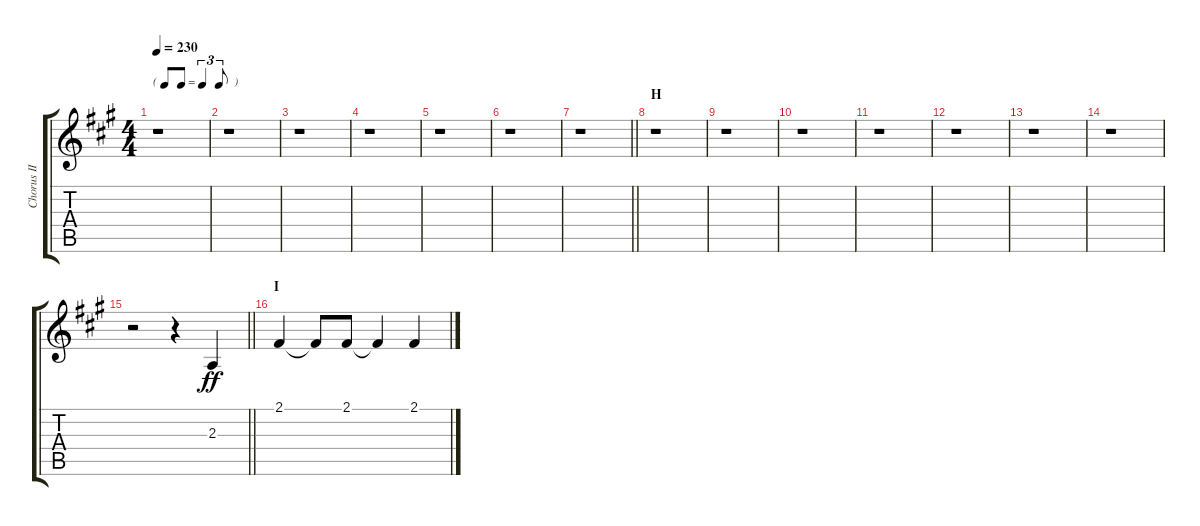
\track ("Chorus II" "Chorus II") {instrument voiceoohs}
\staff {score tabs}
\tuning (E4 B3 G3 D3 A2 E2) {hide}
\ts (4 4)
\tf triplet8th
\tempo 230
\clef g2
\ks a
r.1{dy ff} |
r.1 |
r.1 |
r.1 |
r.1 |
r.1 |
\barLineRight lightlight
r.1 |
\section ("" "H")
r.1 |
r.1 |
r.1 |
r.1 |
r.1 |
r.1 |
r.1 |
\barLineRight lightlight
r.2 r.4 2.3.4 |
\section ("" "I")
2.1.4 2.1{t}.8 2.1.8 2.1{t}.4 2.1.4
